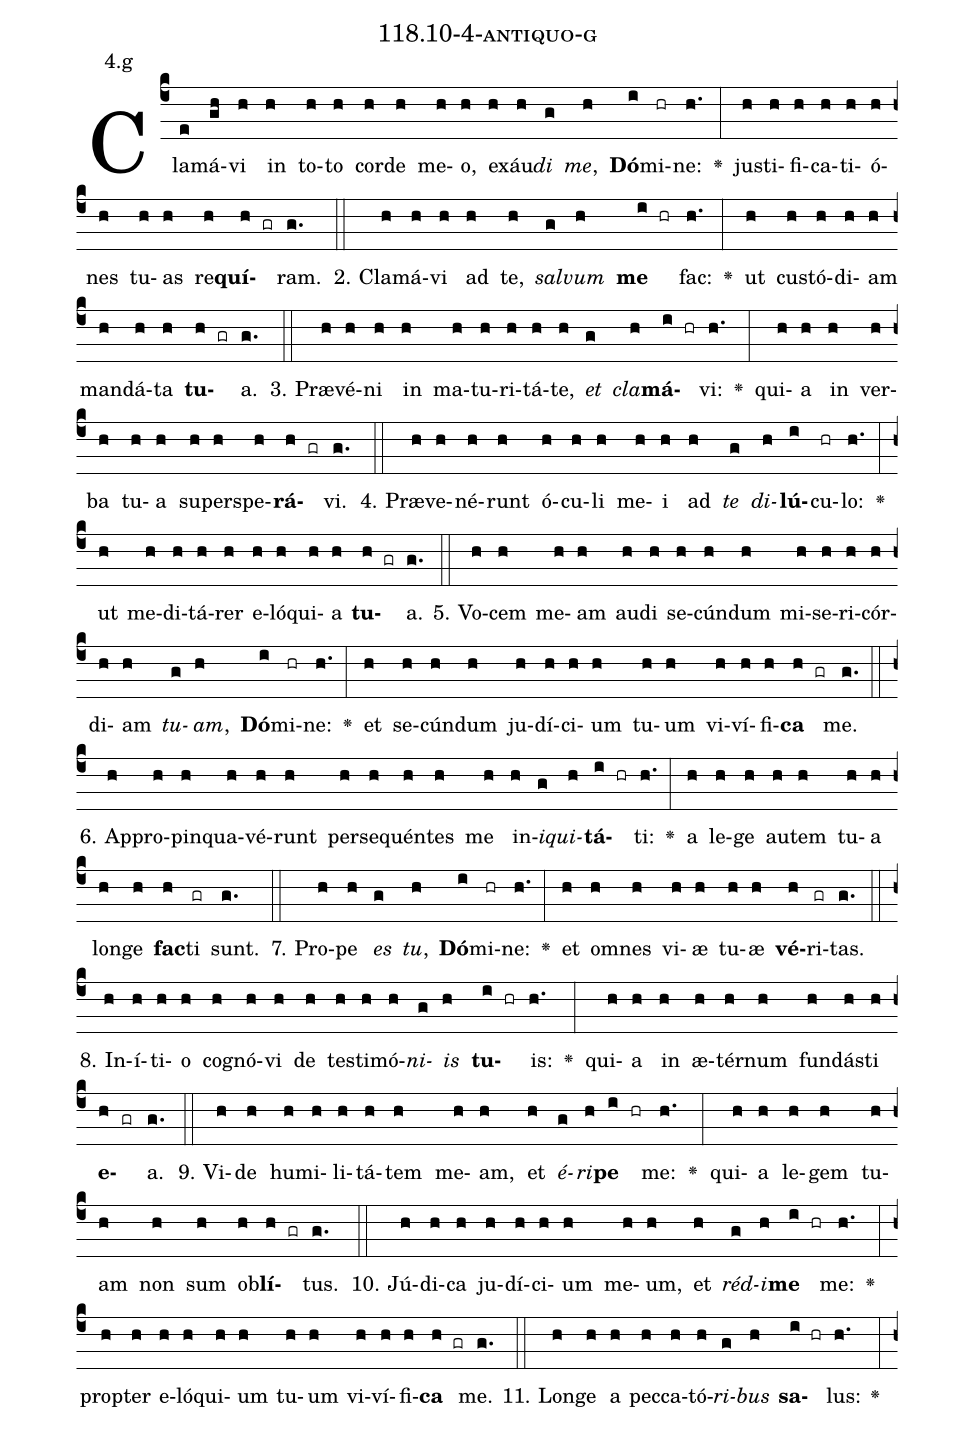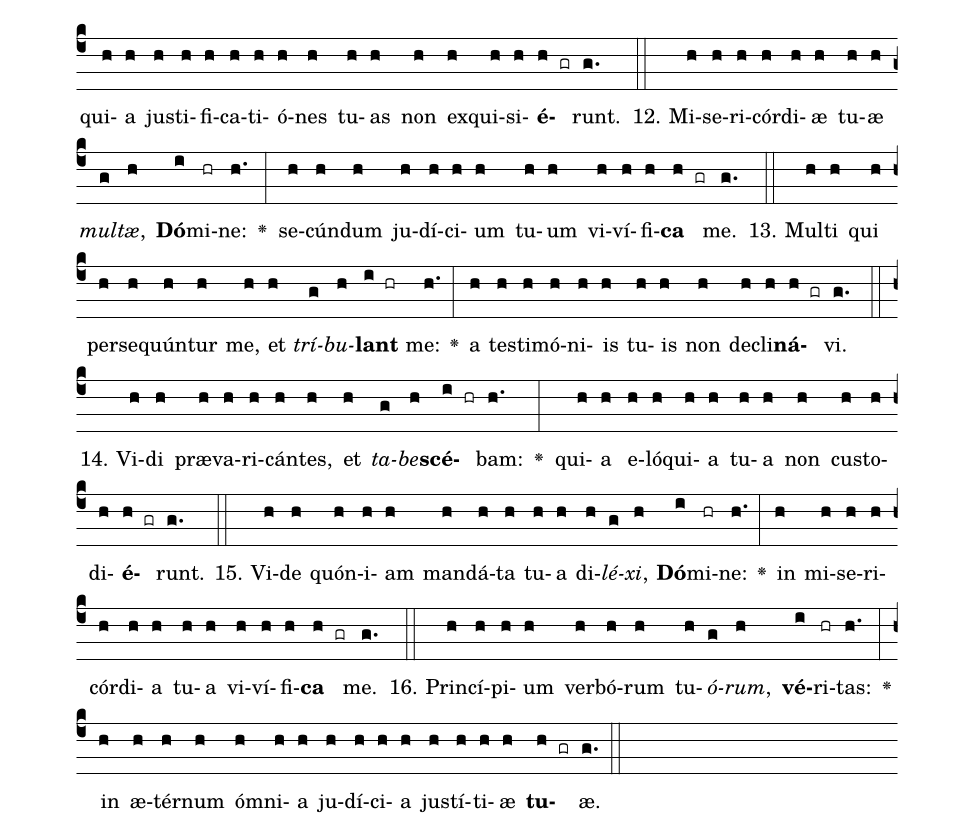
name: 118.10-4-antiquo-g;
annotation: 4.g;
%%
(c4)Cla(e)má(gh)vi(h) in(h) to(h)to(h) cor(h)de(h) me(h)o,(h) ex(h)áu(h)<i>di</i>(g) <i>me</i>,(h) <b>Dó</b>(i)mi(hr)ne:(h.) <v>\greheightstar</v>(:) jus(h)ti(h)fi(h)ca(h)ti(h)ó(h)nes(h) tu(h)as(h) re(h)<b>quí</b>(h gr)ram.(g.) (::)
2. Cla(h)má(h)vi(h) ad(h) te,(h) <i>sal</i>(g)<i>vum</i>(h) <b>me</b>(i hr) fac:(h.) <v>\greheightstar</v>(:) ut(h) cus(h)tó(h)di(h)am(h) man(h)dá(h)ta(h) <b>tu</b>(h gr)a.(g.) (::)
3. Præ(h)vé(h)ni(h) in(h) ma(h)tu(h)ri(h)tá(h)te,(h) <i>et</i>(g) <i>cla</i>(h)<b>má</b>(i hr)vi:(h.) <v>\greheightstar</v>(:) qui(h)a(h) in(h) ver(h)ba(h) tu(h)a(h) su(h)per(h)spe(h)<b>rá</b>(h gr)vi.(g.) (::)
4. Præ(h)ve(h)né(h)runt(h) ó(h)cu(h)li(h) me(h)i(h) ad(h) <i>te</i>(g) <i>di</i>(h)<b>lú</b>(i)cu(hr)lo:(h.) <v>\greheightstar</v>(:) ut(h) me(h)di(h)tá(h)rer(h) e(h)ló(h)qui(h)a(h) <b>tu</b>(h gr)a.(g.) (::)
5. Vo(h)cem(h) me(h)am(h) au(h)di(h) se(h)cún(h)dum(h) mi(h)se(h)ri(h)cór(h)di(h)am(h) <i>tu</i>(g)<i>am</i>,(h) <b>Dó</b>(i)mi(hr)ne:(h.) <v>\greheightstar</v>(:) et(h) se(h)cún(h)dum(h) ju(h)dí(h)ci(h)um(h) tu(h)um(h) vi(h)ví(h)fi(h)<b>ca</b>(h gr) me.(g.) (::)
6. Ap(h)pro(h)pin(h)qua(h)vé(h)runt(h) per(h)se(h)quén(h)tes(h) me(h) in(h)<i>i</i>(g)<i>qui</i>(h)<b>tá</b>(i hr)ti:(h.) <v>\greheightstar</v>(:) a(h) le(h)ge(h) au(h)tem(h) tu(h)a(h) lon(h)ge(h) <b>fac</b>(h)ti(gr) sunt.(g.) (::)
7. Pro(h)pe(h) <i>es</i>(g) <i>tu</i>,(h) <b>Dó</b>(i)mi(hr)ne:(h.) <v>\greheightstar</v>(:) et(h) om(h)nes(h) vi(h)æ(h) tu(h)æ(h) <b>vé</b>(h)ri(gr)tas.(g.) (::)
8. In(h)í(h)ti(h)o(h) co(h)gnó(h)vi(h) de(h) tes(h)ti(h)mó(h)<i>ni</i>(g)<i>is</i>(h) <b>tu</b>(i hr)is:(h.) <v>\greheightstar</v>(:) qui(h)a(h) in(h) æ(h)tér(h)num(h) fun(h)dás(h)ti(h) <b>e</b>(h gr)a.(g.) (::)
9. Vi(h)de(h) hu(h)mi(h)li(h)tá(h)tem(h) me(h)am,(h) et(h) <i>é</i>(g)<i>ri</i>(h)<b>pe</b>(i hr) me:(h.) <v>\greheightstar</v>(:) qui(h)a(h) le(h)gem(h) tu(h)am(h) non(h) sum(h) ob(h)<b>lí</b>(h gr)tus.(g.) (::)
10. Jú(h)di(h)ca(h) ju(h)dí(h)ci(h)um(h) me(h)um,(h) et(h) <i>réd</i>(g)<i>i</i>(h)<b>me</b>(i hr) me:(h.) <v>\greheightstar</v>(:) prop(h)ter(h) e(h)ló(h)qui(h)um(h) tu(h)um(h) vi(h)ví(h)fi(h)<b>ca</b>(h gr) me.(g.) (::)
11. Lon(h)ge(h) a(h) pec(h)ca(h)tó(h)<i>ri</i>(g)<i>bus</i>(h) <b>sa</b>(i hr)lus:(h.) <v>\greheightstar</v>(:) qui(h)a(h) jus(h)ti(h)fi(h)ca(h)ti(h)ó(h)nes(h) tu(h)as(h) non(h) ex(h)qui(h)si(h)<b>é</b>(h gr)runt.(g.) (::)
12. Mi(h)se(h)ri(h)cór(h)di(h)æ(h) tu(h)æ(h) <i>mul</i>(g)<i>tæ</i>,(h) <b>Dó</b>(i)mi(hr)ne:(h.) <v>\greheightstar</v>(:) se(h)cún(h)dum(h) ju(h)dí(h)ci(h)um(h) tu(h)um(h) vi(h)ví(h)fi(h)<b>ca</b>(h gr) me.(g.) (::)
13. Mul(h)ti(h) qui(h) per(h)se(h)quún(h)tur(h) me,(h) et(h) <i>trí</i>(g)<i>bu</i>(h)<b>lant</b>(i hr) me:(h.) <v>\greheightstar</v>(:) a(h) tes(h)ti(h)mó(h)ni(h)is(h) tu(h)is(h) non(h) de(h)cli(h)<b>ná</b>(h gr)vi.(g.) (::)
14. Vi(h)di(h) præ(h)va(h)ri(h)cán(h)tes,(h) et(h) <i>ta</i>(g)<i>be</i>(h)<b>scé</b>(i hr)bam:(h.) <v>\greheightstar</v>(:) qui(h)a(h) e(h)ló(h)qui(h)a(h) tu(h)a(h) non(h) cus(h)to(h)di(h)<b>é</b>(h gr)runt.(g.) (::)
15. Vi(h)de(h) quón(h)i(h)am(h) man(h)dá(h)ta(h) tu(h)a(h) di(h)<i>lé</i>(g)<i>xi</i>,(h) <b>Dó</b>(i)mi(hr)ne:(h.) <v>\greheightstar</v>(:) in(h) mi(h)se(h)ri(h)cór(h)di(h)a(h) tu(h)a(h) vi(h)ví(h)fi(h)<b>ca</b>(h gr) me.(g.) (::)
16. Prin(h)cí(h)pi(h)um(h) ver(h)bó(h)rum(h) tu(h)<i>ó</i>(g)<i>rum</i>,(h) <b>vé</b>(i)ri(hr)tas:(h.) <v>\greheightstar</v>(:) in(h) æ(h)tér(h)num(h) óm(h)ni(h)a(h) ju(h)dí(h)ci(h)a(h) jus(h)tí(h)ti(h)æ(h) <b>tu</b>(h gr)æ.(g.) (::)
